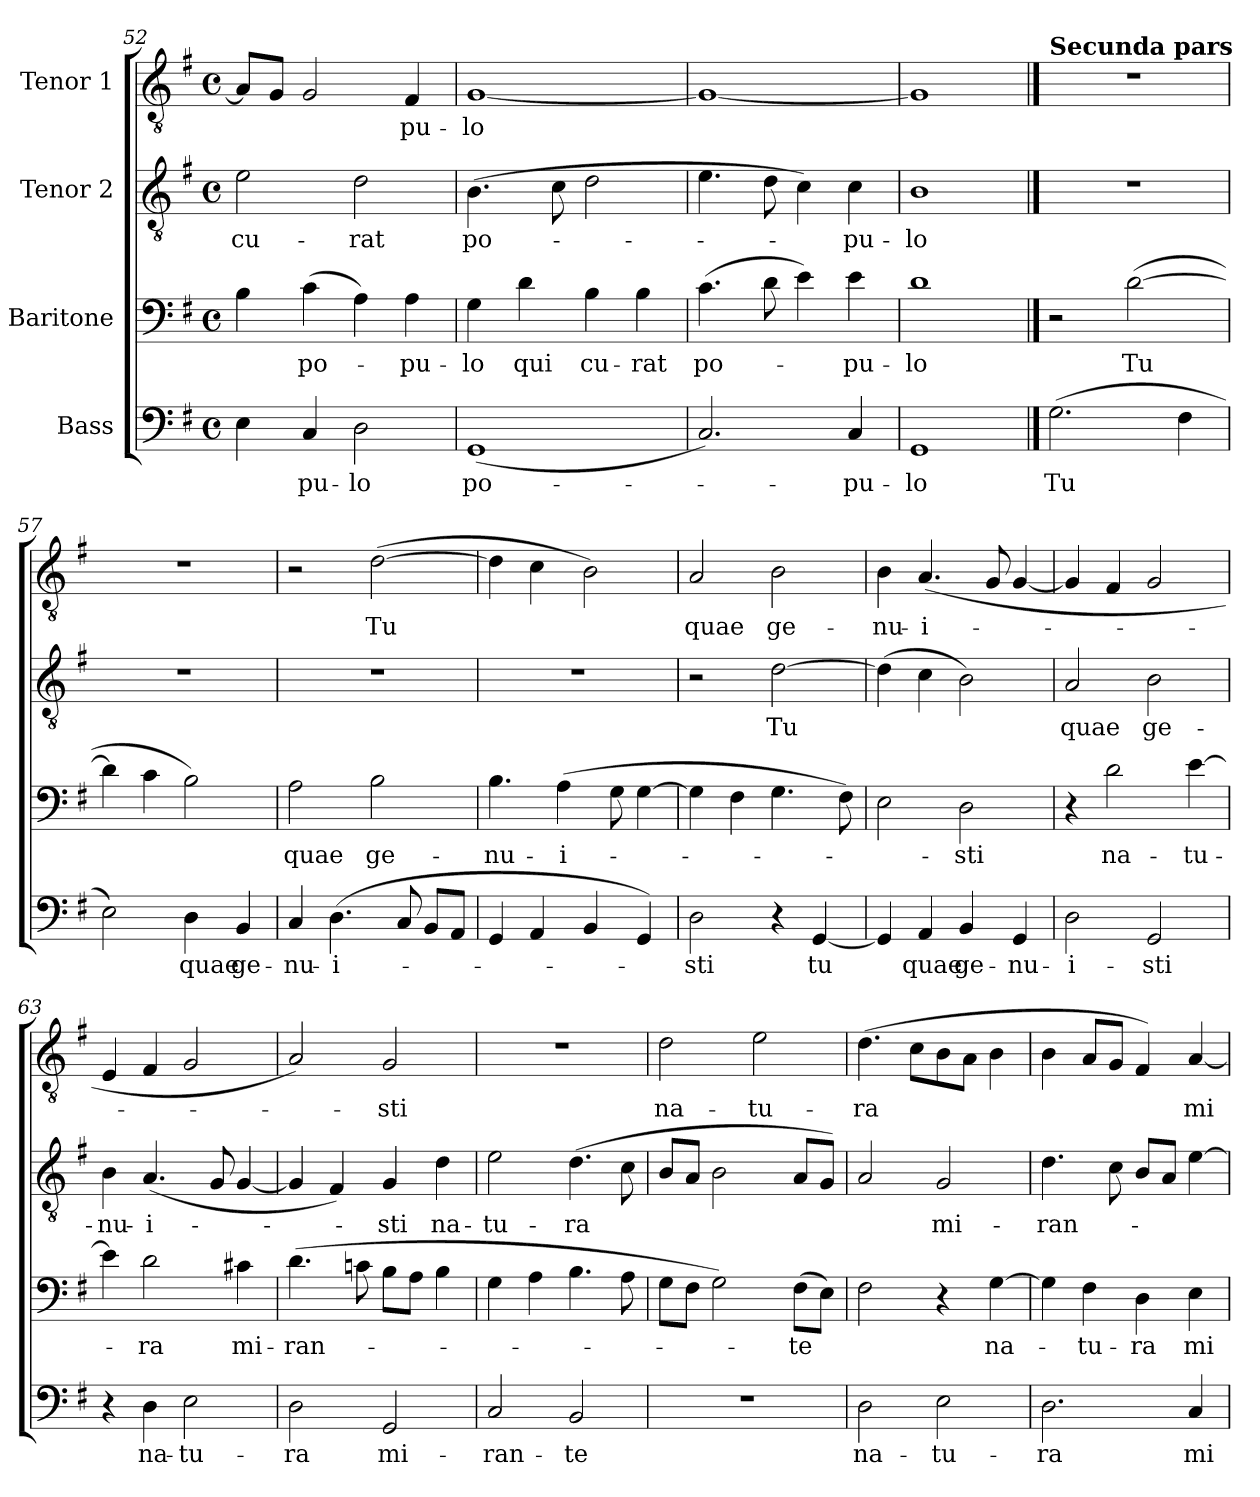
**kern	**text	**kern	**text	**kern	**text	**kern	**text
*part4	*part4	*part3	*part3	*part2	*part2	*part1	*part1
*staff4	*staff4	*staff3	*staff3	*staff2	*staff2	*staff1	*staff1
*I"Bass	*	*I"Baritone	*	*I"Tenor 2	*	*I"Tenor 1	*
*clefF4	*	*clefF4	*	*clefGv2	*	*clefGv2	*
*k[f#]	*	*k[f#]	*	*k[f#]	*	*k[f#]	*
*G:	*	*G:	*	*G:	*	*G:	*
*M4/4	*	*M4/4	*	*M4/4	*	*M4/4	*
*met(c)	*	*met(c)	*	*met(c)	*	*met(c)	*
=52	=52	=52	=52	=52	=52	=52	=52
4E\	.	4B\	.	2e\	cu-	8A/L]	.
.	.	.	.	.	.	8G/J	.
4C/	-pu-	(4c\	po-	.	.	2G/	.
2D\	-lo	4A\)	.	2d\	-rat	.	.
.	.	4A\	-pu-	.	.	4F#/	-pu-
=53	=53	=53	=53	=53	=53	=53	=53
(1GG	po-	4G\	-lo	(4.B\	po-	[1G	-lo
.	.	4d\	qui	.	.	.	.
.	.	.	.	8c\	.	.	.
.	.	4B\	cu-	2d\	.	.	.
.	.	4B\	-rat	.	.	.	.
=54	=54	=54	=54	=54	=54	=54	=54
2.C/)	.	(4.c\	po-	4.e\	.	1G_	.
.	.	8d\	.	8d\	.	.	.
.	.	4e\)	.	4c\)	.	.	.
4C/	-pu-	4e\	-pu-	4c\	-pu-	.	.
!!LO:LB:g=z
=55	=55	=55	=55	=55	=55	=55	=55
1GG	-lo	1d	-lo	1B	-lo	1G]	.
==56	==56	==56	==56	==56	==56	==56	==56
!	!	!	!	!	!	!LO:TX:a:B:t=Secunda pars	!
(2.G\	Tu	2r	.	1r	.	1r	.
.	.	([2d\	Tu	.	.	.	.
4F#\	.	.	.	.	.	.	.
=57	=57	=57	=57	=57	=57	=57	=57
2E\)	.	4d\]	.	1r	.	1r	.
.	.	4c\	.	.	.	.	.
4D\	quae	2B\)	.	.	.	.	.
4BB/	ge-	.	.	.	.	.	.
=58	=58	=58	=58	=58	=58	=58	=58
4C/	-nu-	2A\	quae	1r	.	2r	.
(4.D\	-i-	.	.	.	.	.	.
.	.	2B\	ge-	.	.	([2d\	Tu
8C/	.	.	.	.	.	.	.
8BB/L	.	.	.	.	.	.	.
8AA/J	.	.	.	.	.	.	.
=59	=59	=59	=59	=59	=59	=59	=59
4GG/	.	4.B\	-nu-	1r	.	4d\]	.
4AA/	.	.	.	.	.	4c\	.
.	.	(4A\	-i-	.	.	.	.
4BB/	.	.	.	.	.	2B\)	.
.	.	8G\	.	.	.	.	.
4GG/)	.	[4G\	.	.	.	.	.
=60	=60	=60	=60	=60	=60	=60	=60
2D\	-sti	4G\]	.	2r	.	2A/	quae
.	.	4F#\	.	.	.	.	.
4r	.	4.G\	.	[2d\	Tu	2B\	ge-
[4GG/	tu	.	.	.	.	.	.
.	.	8F#\)	.	.	.	.	.
!!LO:LB:g=z
=61	=61	=61	=61	=61	=61	=61	=61
4GG/]	.	2E\	-­-	(4d\]	.	4B\	-nu-
4AA/	quae	.	.	4c\	.	(4.A/	-i-
4BB/	ge-	2D\	-sti	2B\)	.	.	.
.	.	.	.	.	.	8G/	.
4GG/	-nu-	.	.	.	.	[4G/	.
=62	=62	=62	=62	=62	=62	=62	=62
2D\	-i-	4r	.	2A/	quae	4G/]	.
.	.	2d\	na-	.	.	4F#/	.
2GG/	-sti	.	.	2B\	ge-	2G/	.
.	.	[4e\	-tu-	.	.	.	.
=63	=63	=63	=63	=63	=63	=63	=63
4r	.	4e\]	.	4B\	-nu-	4E/	.
4D\	na-	2d\	-ra	(4.A/	-i-	4F#/	.
2E\	-tu-	.	.	.	.	2G/	.
.	.	.	.	8G/	.	.	.
.	.	4c#X\	mi-	[4G/	.	.	.
=64	=64	=64	=64	=64	=64	=64	=64
2D\	-ra	(4.d\	-ran-	4G/]	.	2A/)	.
.	.	.	.	4F#/)	.	.	.
.	.	8cn\	.	.	.	.	.
2GG/	mi-	8B\L	.	4G/	-sti	2G/	-sti
.	.	8A\J	.	.	.	.	.
.	.	4B\	.	4d\	na-	.	.
=65	=65	=65	=65	=65	=65	=65	=65
2C/	-ran-	4G\	.	2e\	-tu-	1r	.
.	.	4A\	.	.	.	.	.
2BB/	-te	4.B\	.	(4.d\	-ra	.	.
.	.	8A\	.	8c\	.	.	.
=66	=66	=66	=66	=66	=66	=66	=66
1r	.	8G\L	.	8B/L	.	2d\	na-
.	.	8F#\J	.	8A/J	.	.	.
.	.	2G\)	.	2B\	.	.	.
.	.	.	.	.	.	2e\	-tu-
.	.	(8F#\L	-te	8A/L	.	.	.
.	.	8E\J)	.	8G/J)	.	.	.
!!LO:PB:g=z
=67	=67	=67	=67	=67	=67	=67	=67
2D\	na-	2F#\	.	2A/	.	(4.d\	-ra
.	.	.	.	.	.	8c\L	.
2E\	-tu-	4r	.	2G/	mi-	8B\	.
.	.	.	.	.	.	8A\J	.
.	.	[4G\	na-	.	.	4B\	.
=68	=68	=68	=68	=68	=68	=68	=68
2.D\	-ra	4G\]	.	4.d\	-ran-	4B\	.
.	.	4F#\	-tu-	.	.	8A/L	.
.	.	.	.	8c\	.	8G/J	.
.	.	4D\	-ra	8B/L	.	4F#/)	.
.	.	.	.	8A/J	.	.	.
4C/	mi-	4E\	mi-	[4e\	.	[4A/	mi-
=	=	=	=	=	=	=	=
*-	*-	*-	*-	*-	*-	*-	*-
